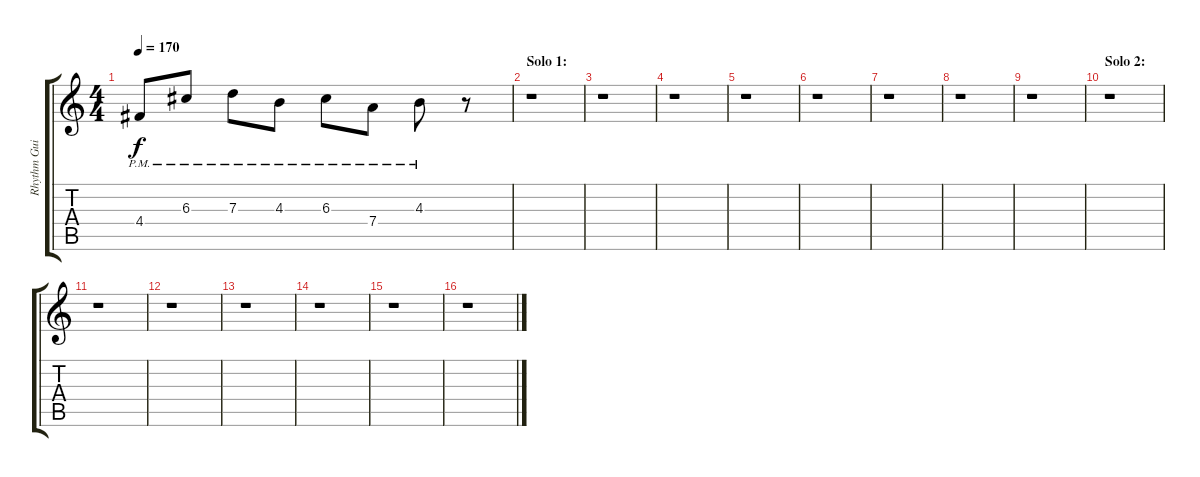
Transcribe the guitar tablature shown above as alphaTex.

\track ("Rhythm Guitar 2" "Rhythm Gui") {instrument distortionguitar}
\staff {score tabs}
\tuning (E4 B3 G3 D3 A2 E2) {hide}
\ts (4 4)
\tempo 170
\clef g2
\ks c
4.4{pm}.8{dy f} 6.3{pm}.8 7.3{pm}.8 4.3{pm}.8 6.3{pm}.8 7.4{pm}.8 4.3{pm}.8 r.8 |
\section ("" "Solo 1:")
r.1 |
r.1 |
r.1 |
r.1 |
r.1 |
r.1 |
r.1 |
r.1 |
\section ("" "Solo 2:")
r.1 |
r.1 |
r.1 |
r.1 |
r.1 |
r.1 |
r.1
